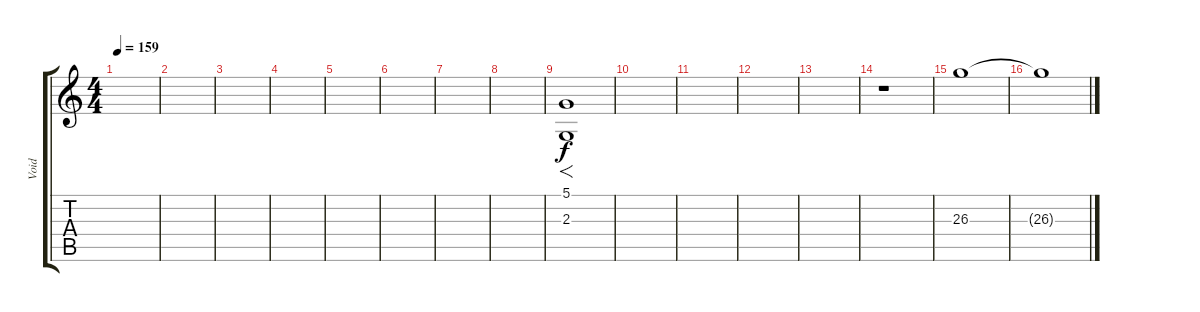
\track ("Void" "Void") {instrument clarinet}
\staff {score tabs}
\tuning (D4 A3 F3 C3 G2 C2) {hide}
\ts (4 4)
\tempo 159
\tempo 169
\tempo 159
\clef g2
\ks c
|
|
|
|
|
|
|
|
(5.1 2.3).1{f volume 11 instrument reversecymbal} |
|
|
|
|
r.1 |
26.3.1{volume 11 instrument seashore} |
26.3{t}.1
